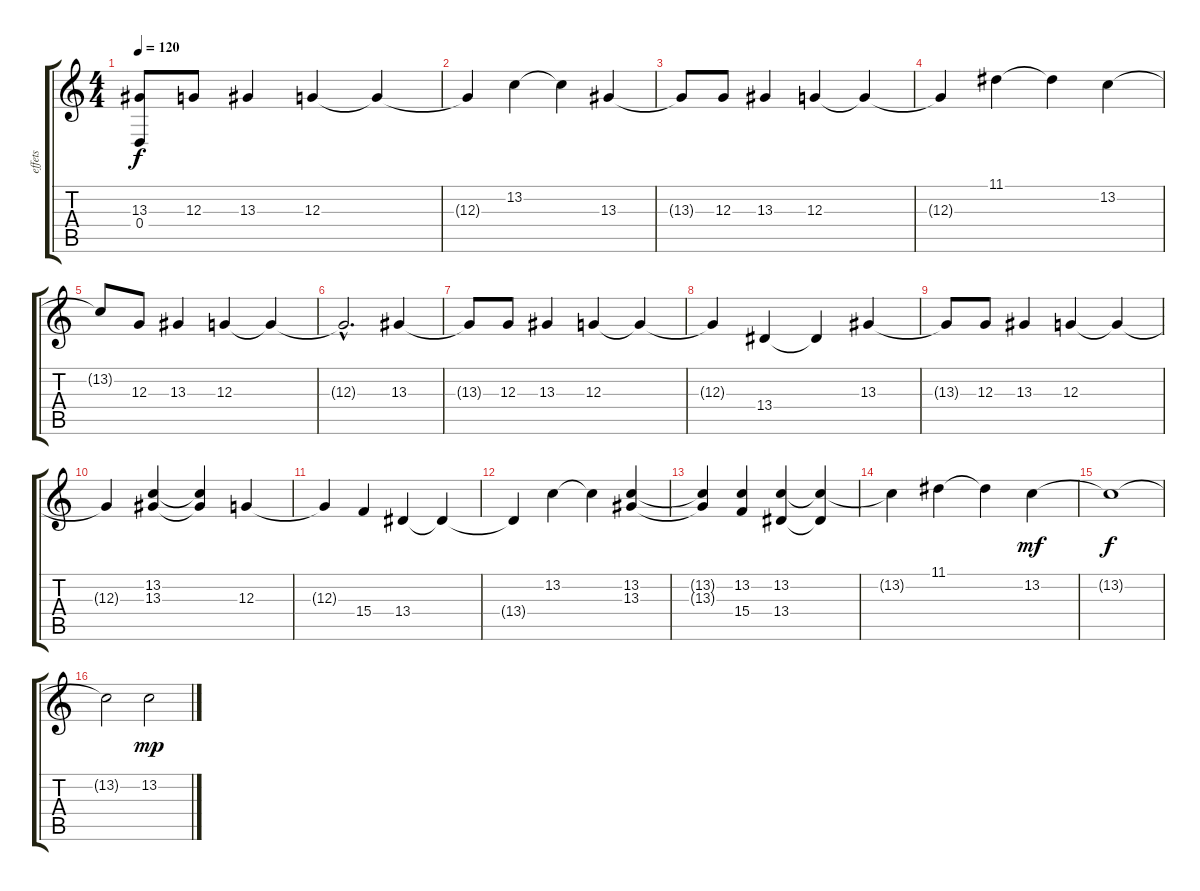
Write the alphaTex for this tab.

\track ("effets" "effets") {instrument choiraahs}
\staff {score tabs}
\tuning (E4 B3 G3 D3 A2 E2) {hide}
\ts (4 4)
\tempo 120
\clef g2
\ks c
(13.3{t} 0.4).8{dy f} 12.3.8 13.3.4 12.3.4 12.3{t}.4 |
12.3{t}.4 13.2.4 13.2{t}.4 13.3.4 |
13.3{t}.8 12.3.8 13.3.4 12.3.4 12.3{t}.4 |
12.3{t}.4 11.1.4 11.1{t}.4 13.2.4 |
13.2{t}.8 12.3.8 13.3.4 12.3.4 12.3{t}.4 |
12.3{hac t}.2{d} 13.3.4 |
13.3{t}.8 12.3.8 13.3.4 12.3.4 12.3{t}.4 |
12.3{t}.4 13.4.4 13.4{t}.4 13.3.4 |
13.3{t}.8 12.3.8 13.3.4 12.3.4 12.3{t}.4 |
12.3{t}.4 (13.2 13.3).4 (13.2{t} 13.3{t}).4 12.3.4 |
12.3{t}.4 15.4.4 13.4.4 13.4{t}.4 |
13.4{t}.4 13.2.4 13.2{t}.4 (13.2 13.3).4 |
(13.2{t} 13.3{t}).4 (13.2 15.4).4 (13.2 13.4).4 (13.2{t} 13.4{t}).4 |
13.2{t}.4 11.1.4 11.1{t}.4 13.2.4{dy mf} |
13.2{t}.1{dy f} |
13.2{t}.2 13.2.2{dy mp}
